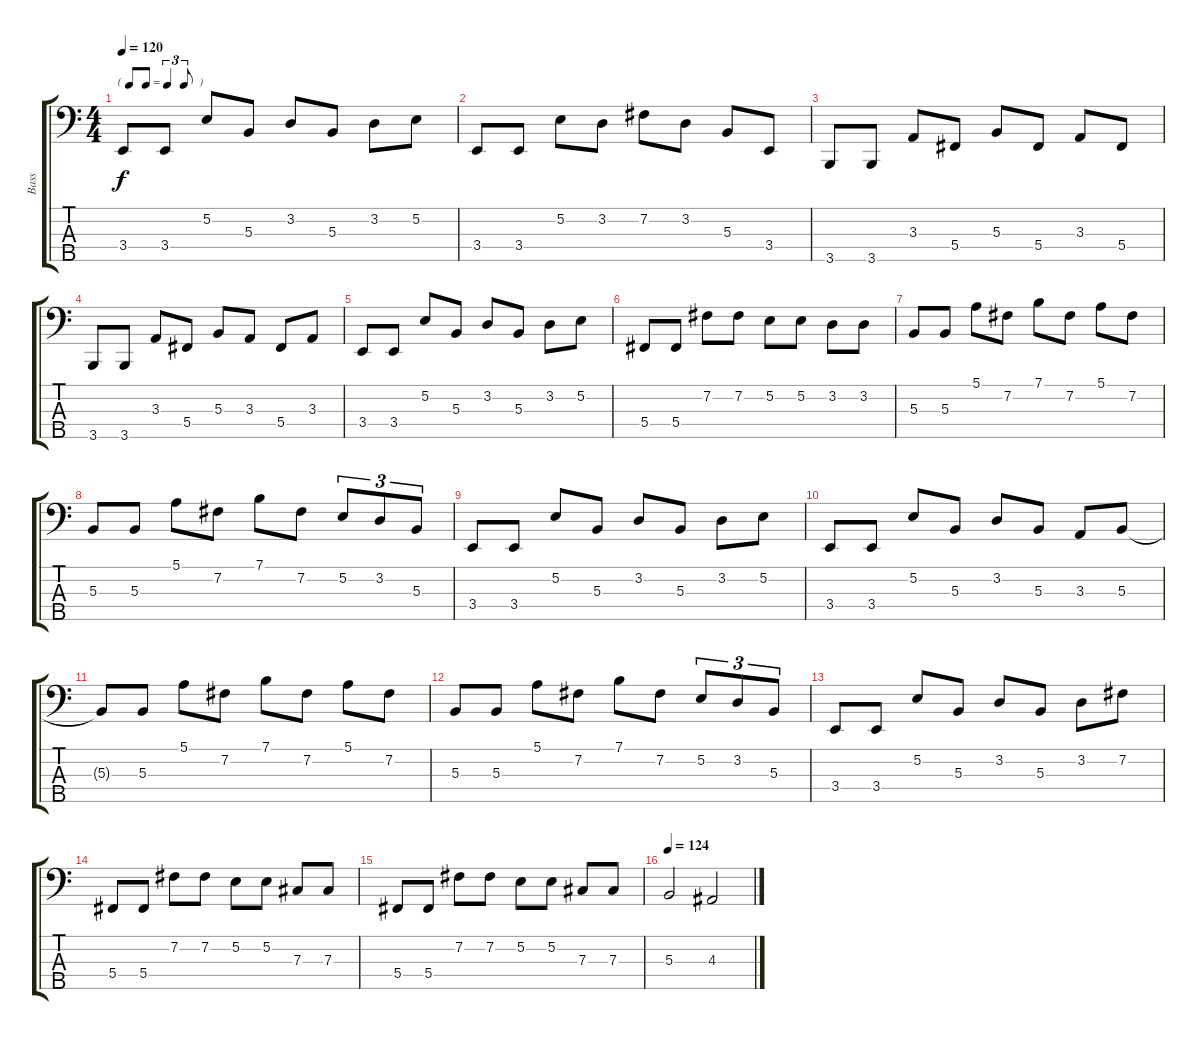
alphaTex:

\track ("Bass" "Bass") {instrument electricbassfinger}
\staff {score tabs}
\tuning (E2 B1 Gb1 Db1 Ab0) {hide}
\ts (4 4)
\tf triplet8th
\tempo 120
\clef f4
\ks c
3.4.8{dy f} 3.4.8 5.2.8 5.3.8 3.2.8 5.3.8 3.2.8 5.2.8 |
3.4.8 3.4.8 5.2.8 3.2.8 7.2.8 3.2.8 5.3.8 3.4.8 |
3.5.8 3.5.8 3.3.8 5.4.8 5.3.8 5.4.8 3.3.8 5.4.8 |
3.5.8 3.5.8 3.3.8 5.4.8 5.3.8 3.3.8 5.4.8 3.3.8 |
3.4.8 3.4.8 5.2.8 5.3.8 3.2.8 5.3.8 3.2.8 5.2.8 |
5.4.8 5.4.8 7.2.8 7.2.8 5.2.8 5.2.8 3.2.8 3.2.8 |
5.3.8 5.3.8 5.1.8 7.2.8 7.1.8 7.2.8 5.1.8 7.2.8 |
5.3.8 5.3.8 5.1.8 7.2.8 7.1.8 7.2.8 5.2.8{tu (3 2)} 3.2.8{tu (3 2)} 5.3.8{tu (3 2)} |
3.4.8 3.4.8 5.2.8 5.3.8 3.2.8 5.3.8 3.2.8 5.2.8 |
3.4.8 3.4.8 5.2.8 5.3.8 3.2.8 5.3.8 3.3.8 5.3.8 |
5.3{t}.8 5.3.8 5.1.8 7.2.8 7.1.8 7.2.8 5.1.8 7.2.8 |
5.3.8 5.3.8 5.1.8 7.2.8 7.1.8 7.2.8 5.2.8{tu (3 2)} 3.2.8{tu (3 2)} 5.3.8{tu (3 2)} |
3.4.8 3.4.8 5.2.8 5.3.8 3.2.8 5.3.8 3.2.8 7.2.8 |
5.4.8 5.4.8 7.2.8 7.2.8 5.2.8 5.2.8 7.3.8 7.3.8 |
5.4.8 5.4.8 7.2.8 7.2.8 5.2.8 5.2.8 7.3.8 7.3.8 |
\tempo 124
5.3.2 4.3.2
